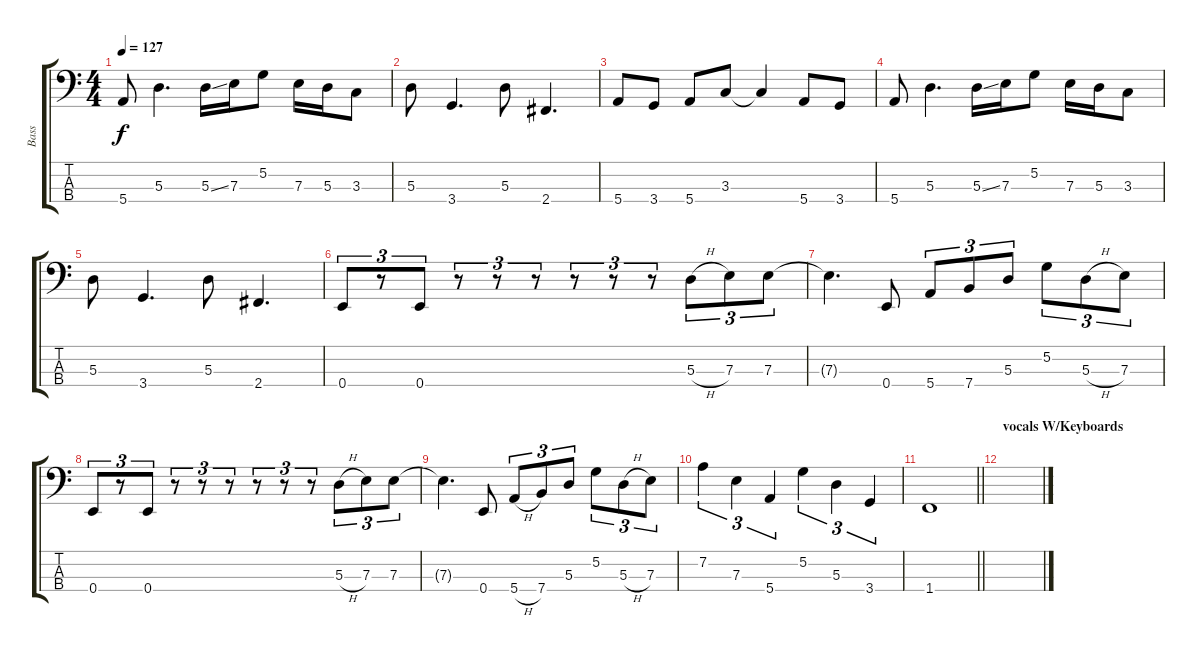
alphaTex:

\track ("Bass" "Bass") {instrument electricbasspick}
\staff {score tabs}
\tuning (G2 D2 A1 E1) {hide}
\ts (4 4)
\tempo 127
\clef f4
\ks c
5.4.8{dy f} 5.3.4{d} 5.3{ss}.16 7.3.16 5.2.8 7.3.16 5.3.16 3.3.8 |
5.3.8 3.4.4{d} 5.3.8 2.4.4{d} |
5.4.8 3.4.8 5.4.8 3.3.8 3.3{t}.4 5.4.8 3.4.8 |
5.4.8 5.3.4{d} 5.3{ss}.16 7.3.16 5.2.8 7.3.16 5.3.16 3.3.8 |
5.3.8 3.4.4{d} 5.3.8 2.4.4{d} |
0.4.8{tu (3 2)} r.8{tu (3 2)} 0.4.8{tu (3 2)} r.8{tu (3 2)} r.8{tu (3 2)} r.8{tu (3 2)} r.8{tu (3 2)} r.8{tu (3 2)} r.8{tu (3 2)} 5.3{h}.8{tu (3 2)} 7.3.8{tu (3 2)} 7.3.8{tu (3 2)} |
7.3{t}.4{d} 0.4.8 5.4.8{tu (3 2)} 7.4.8{tu (3 2)} 5.3.8{tu (3 2)} 5.2.8{tu (3 2)} 5.3{h}.8{tu (3 2)} 7.3.8{tu (3 2)} |
0.4.8{tu (3 2)} r.8{tu (3 2)} 0.4.8{tu (3 2)} r.8{tu (3 2)} r.8{tu (3 2)} r.8{tu (3 2)} r.8{tu (3 2)} r.8{tu (3 2)} r.8{tu (3 2)} 5.3{h}.8{tu (3 2)} 7.3.8{tu (3 2)} 7.3.8{tu (3 2)} |
7.3{t}.4{d} 0.4.8 5.4{h}.8{tu (3 2)} 7.4.8{tu (3 2)} 5.3.8{tu (3 2)} 5.2.8{tu (3 2)} 5.3{h}.8{tu (3 2)} 7.3.8{tu (3 2)} |
7.2.4{tu (3 2)} 7.3.4{tu (3 2)} 5.4.4{tu (3 2)} 5.2.4{tu (3 2)} 5.3.4{tu (3 2)} 3.4.4{tu (3 2)} |
\barLineRight lightlight
1.4.1 |
\section ("" "vocals W/Keyboards")
